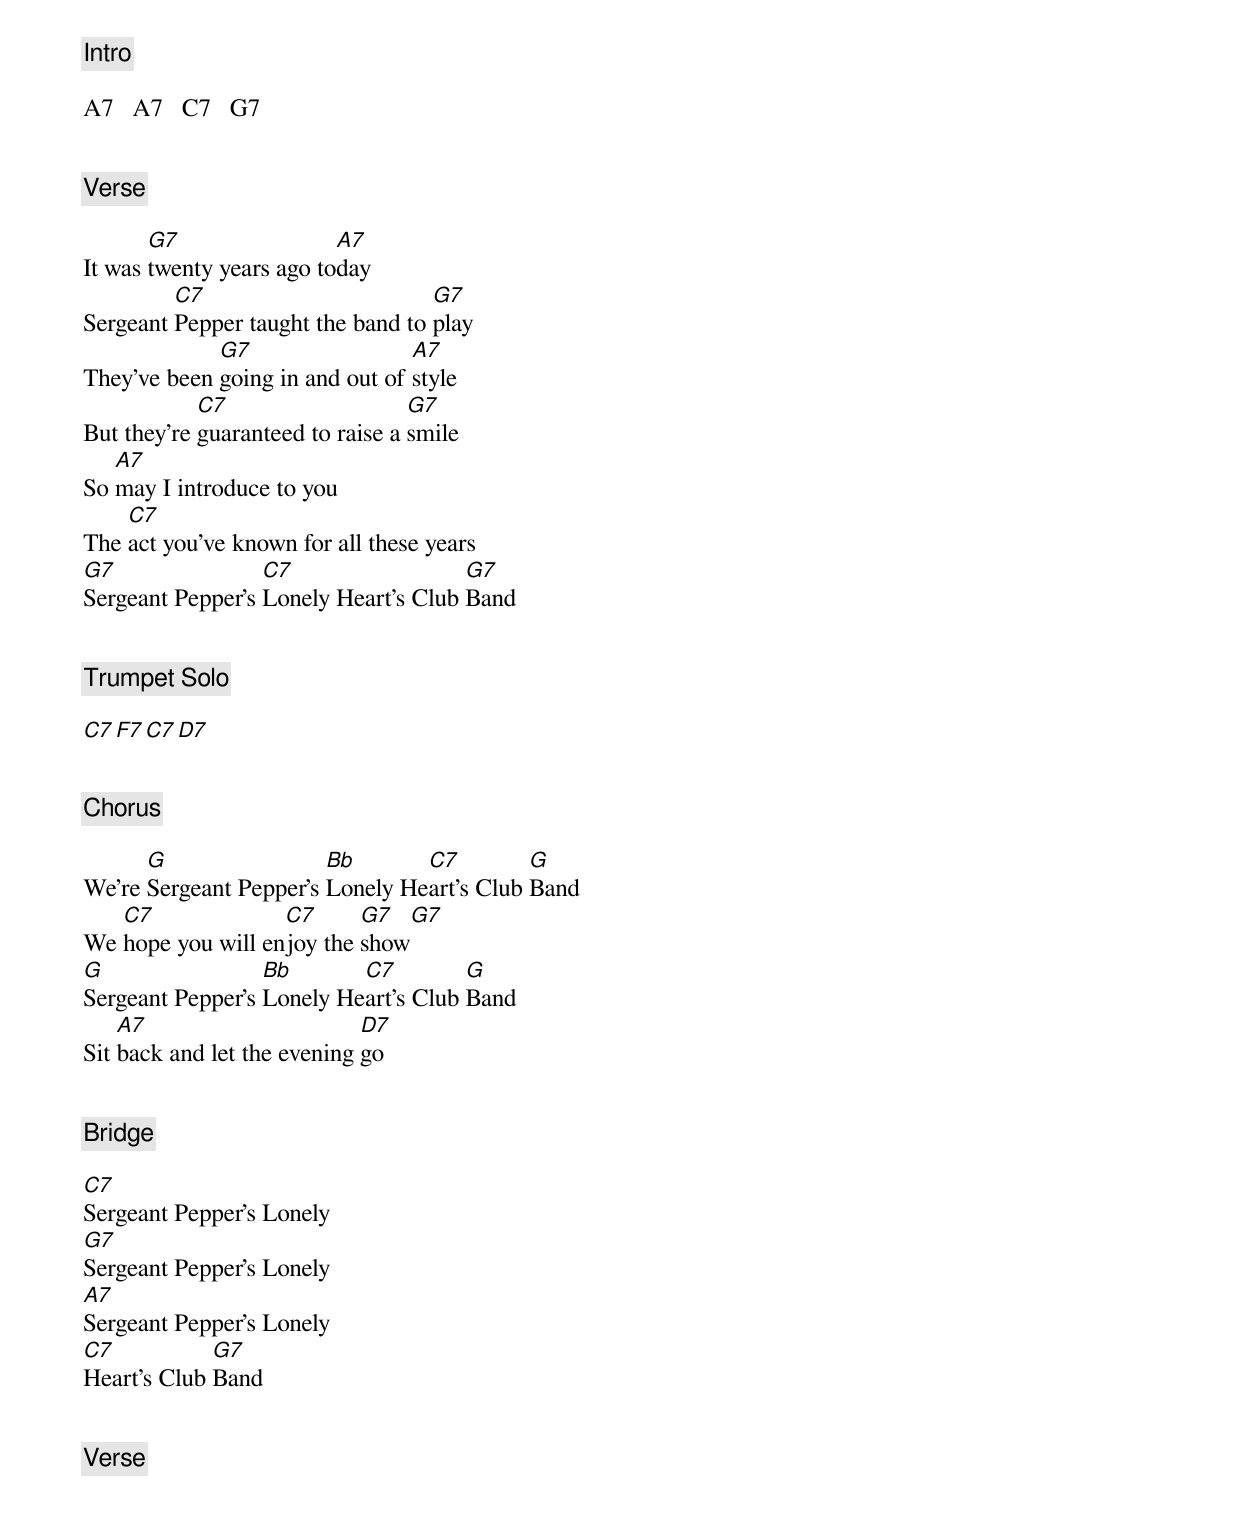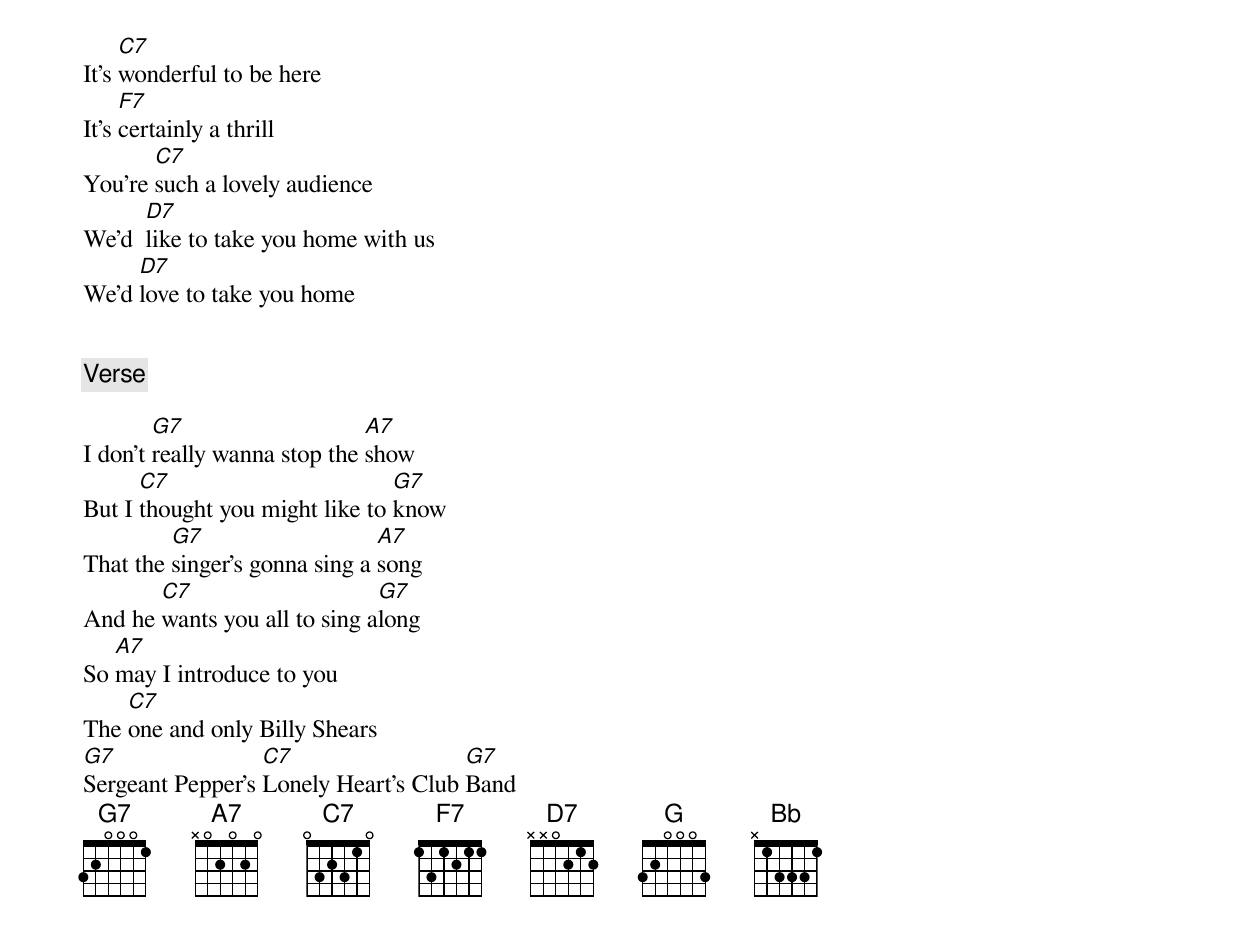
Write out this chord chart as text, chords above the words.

[Intro]

A7   A7   C7   G7


[Verse]

       G7                 A7
It was twenty years ago today
         C7                        G7
Sergeant Pepper taught the band to play
             G7                  A7
They've been going in and out of style
            C7                    G7
But they're guaranteed to raise a smile
   A7
So may I introduce to you
    C7
The act you've known for all these years
G7                C7                  G7
Sergeant Pepper's Lonely Heart's Club Band


[Trumpet Solo]

C7    F7     C7    D7


[Chorus]

      G                 Bb       C7         G
We're Sergeant Pepper's Lonely Heart's Club Band
   C7              C7      G7     G7
We hope you will enjoy the show
G                 Bb       C7         G
Sergeant Pepper's Lonely Heart's Club Band
    A7                       D7
Sit back and let the evening go


[Bridge]

C7
Sergeant Pepper's Lonely
G7
Sergeant Pepper's Lonely
A7
Sergeant Pepper's Lonely
C7           G7
Heart's Club Band


[Verse]

     C7
It's wonderful to be here
     F7
It's certainly a thrill
       C7
You're such a lovely audience
      D7
We'd  like to take you home with us
     D7
We'd love to take you home


[Verse]

        G7                    A7
I don't really wanna stop the show
      C7                        G7
But I thought you might like to know
         G7                    A7
That the singer's gonna sing a song
       C7                     G7
And he wants you all to sing along
   A7
So may I introduce to you
    C7
The one and only Billy Shears
G7                C7                  G7
Sergeant Pepper's Lonely Heart's Club Band
